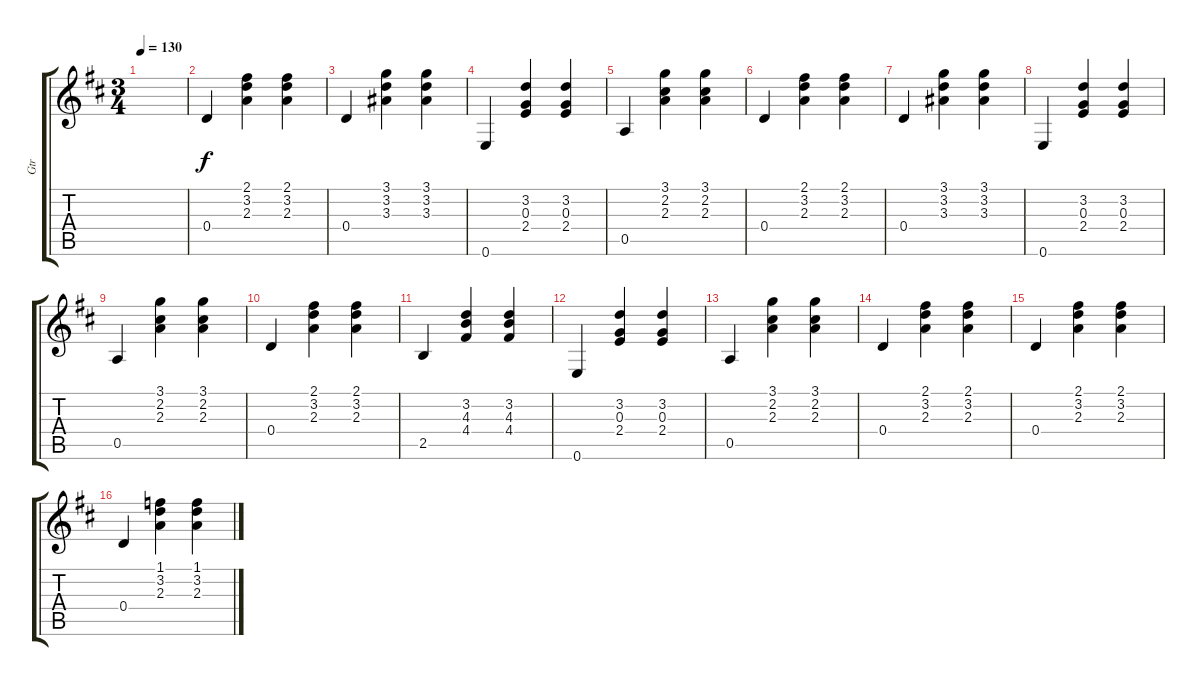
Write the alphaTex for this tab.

\track ("Gtr" "Gtr") {instrument acousticguitarnylon}
\staff {score tabs}
\tuning (E4 B3 G3 D3 A2 E2) {hide}
\ts (3 4)
\tempo 130
\clef g2
\ks d
|
0.4.4 (2.1 3.2 2.3).4 (2.1 3.2 2.3).4 |
0.4.4 (3.1 3.2 3.3).4 (3.1 3.2 3.3).4 |
0.6.4 (3.2 0.3 2.4).4 (3.2 0.3 2.4).4 |
0.5.4 (3.1 2.2 2.3).4 (3.1 2.2 2.3).4 |
0.4.4 (2.1 3.2 2.3).4 (2.1 3.2 2.3).4 |
0.4.4 (3.1 3.2 3.3).4 (3.1 3.2 3.3).4 |
0.6.4 (3.2 0.3 2.4).4 (3.2 0.3 2.4).4 |
0.5.4 (3.1 2.2 2.3).4 (3.1 2.2 2.3).4 |
0.4.4 (2.1 3.2 2.3).4 (2.1 3.2 2.3).4 |
2.5.4 (3.2 4.3 4.4).4 (3.2 4.3 4.4).4 |
0.6.4 (3.2 0.3 2.4).4 (3.2 0.3 2.4).4 |
0.5.4 (3.1 2.2 2.3).4 (3.1 2.2 2.3).4 |
0.4.4 (2.1 3.2 2.3).4 (2.1 3.2 2.3).4 |
0.4.4 (2.1 3.2 2.3).4 (2.1 3.2 2.3).4 |
0.4.4 (1.1 3.2 2.3).4 (1.1 3.2 2.3).4
